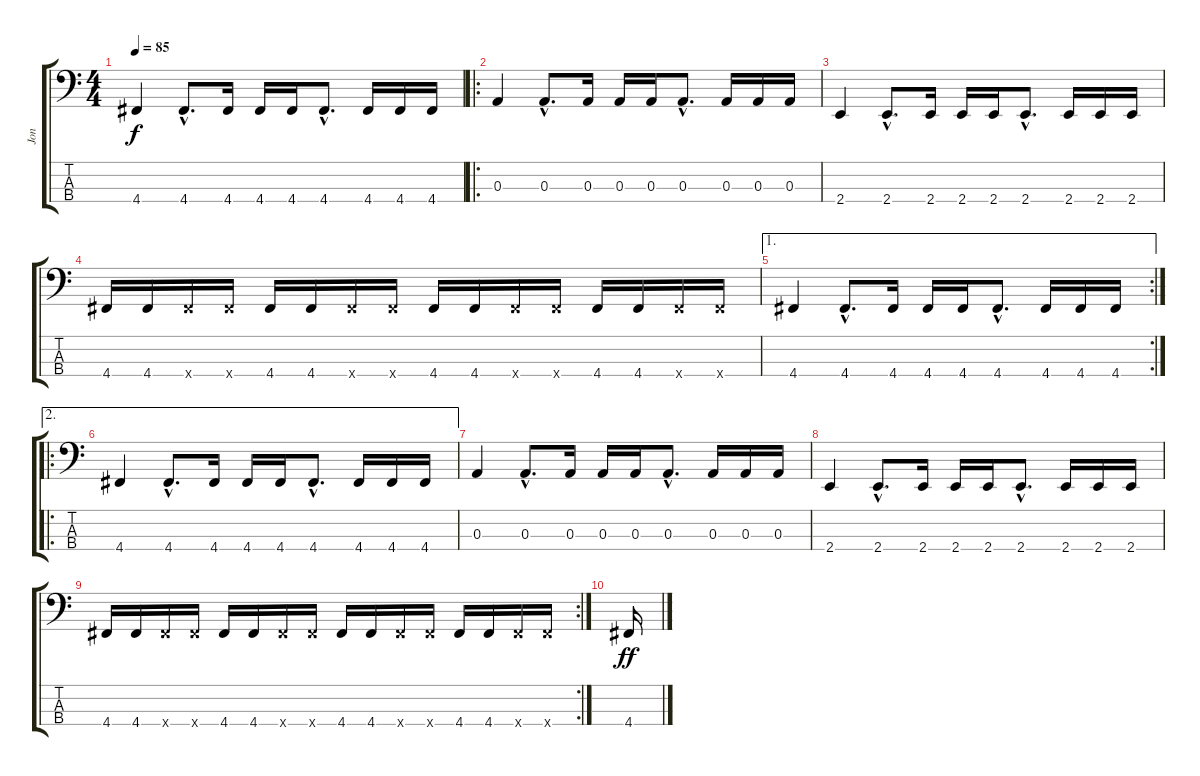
\track ("Jon" "Jon") {instrument electricbassfinger}
\staff {score tabs}
\tuning (G2 D2 A1 D1) {hide}
\ts (4 4)
\tempo 85
\clef f4
\ks c
4.4.4{dy f} 4.4{hac}.8{d} 4.4.16 4.4.16 4.4.16 4.4{hac}.8{d} 4.4.16 4.4.16 4.4.16 |
\ro
0.3.4 0.3{hac}.8{d} 0.3.16 0.3.16 0.3.16 0.3{hac}.8{d} 0.3.16 0.3.16 0.3.16 |
2.4.4 2.4{hac}.8{d} 2.4.16 2.4.16 2.4.16 2.4{hac}.8{d} 2.4.16 2.4.16 2.4.16 |
4.4.16 4.4.16 4.4{x}.16 4.4{x}.16 4.4.16 4.4.16 4.4{x}.16 4.4{x}.16 4.4.16 4.4.16 4.4{x}.16 4.4{x}.16 4.4.16 4.4.16 4.4{x}.16 4.4{x}.16 |
\ae 1
\rc 2
4.4.4 4.4{hac}.8{d} 4.4.16 4.4.16 4.4.16 4.4{hac}.8{d} 4.4.16 4.4.16 4.4.16 |
\ae 2
\ro
4.4.4 4.4{hac}.8{d} 4.4.16 4.4.16 4.4.16 4.4{hac}.8{d} 4.4.16 4.4.16 4.4.16 |
0.3.4 0.3{hac}.8{d} 0.3.16 0.3.16 0.3.16 0.3{hac}.8{d} 0.3.16 0.3.16 0.3.16 |
2.4.4 2.4{hac}.8{d} 2.4.16 2.4.16 2.4.16 2.4{hac}.8{d} 2.4.16 2.4.16 2.4.16 |
\rc 2
4.4.16 4.4.16 4.4{x}.16 4.4{x}.16 4.4.16 4.4.16 4.4{x}.16 4.4{x}.16 4.4.16 4.4.16 4.4{x}.16 4.4{x}.16 4.4.16 4.4.16 4.4{x}.16 4.4{x}.16 |
4.4.16{dy ff}
